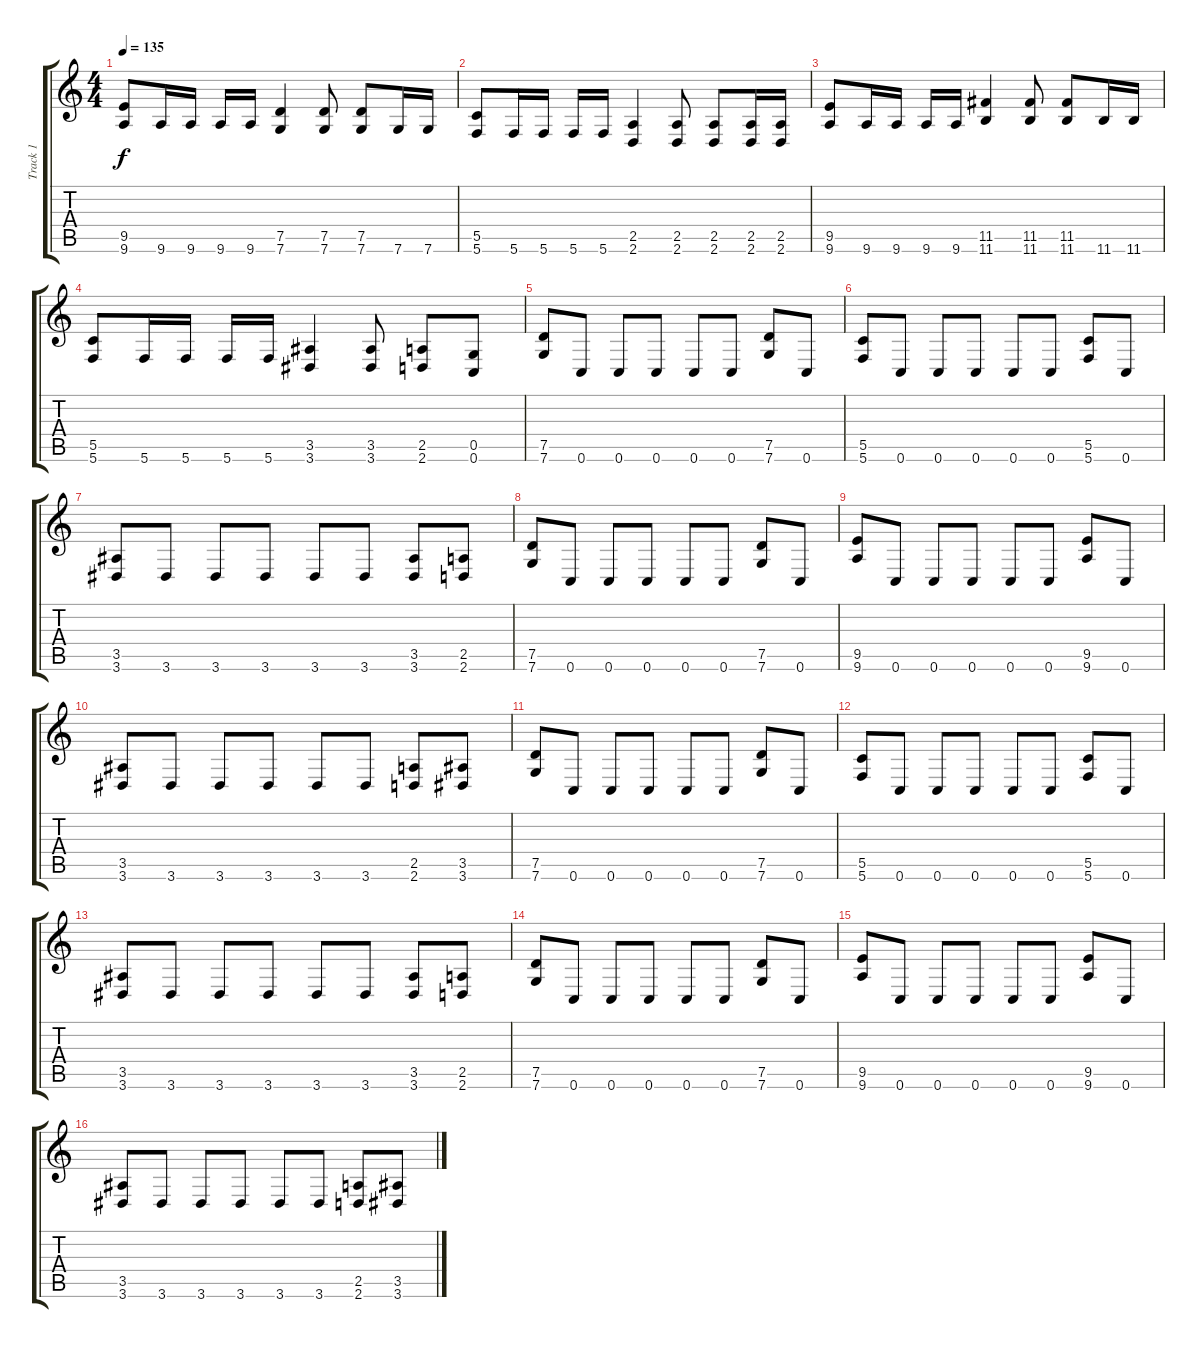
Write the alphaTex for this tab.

\track ("Track 1" "Track 1") {instrument distortionguitar}
\staff {score tabs}
\tuning (D4 A3 F3 C3 G2 C2) {hide}
\ts (4 4)
\tempo 135
\clef g2
\ks c
(9.5 9.6).8{dy f} 9.6.16 9.6.16 9.6.16 9.6.16 (7.5 7.6).4 (7.5 7.6).8 (7.5 7.6).8 7.6.16 7.6.16 |
(5.5 5.6).8 5.6.16 5.6.16 5.6.16 5.6.16 (2.5 2.6).4 (2.5 2.6).8 (2.5 2.6).8 (2.5 2.6).16 (2.5 2.6).16 |
(9.5 9.6).8 9.6.16 9.6.16 9.6.16 9.6.16 (11.5 11.6).4 (11.5 11.6).8 (11.5 11.6).8 11.6.16 11.6.16 |
(5.5 5.6).8 5.6.16 5.6.16 5.6.16 5.6.16 (3.5 3.6).4 (3.5 3.6).8 (2.5 2.6).8 (0.5 0.6).8 |
(7.5 7.6).8 0.6.8 0.6.8 0.6.8 0.6.8 0.6.8 (7.5 7.6).8 0.6.8 |
(5.5 5.6).8 0.6.8 0.6.8 0.6.8 0.6.8 0.6.8 (5.5 5.6).8 0.6.8 |
(3.5 3.6).8 3.6.8 3.6.8 3.6.8 3.6.8 3.6.8 (3.5 3.6).8 (2.5 2.6).8 |
(7.5 7.6).8 0.6.8 0.6.8 0.6.8 0.6.8 0.6.8 (7.5 7.6).8 0.6.8 |
(9.5 9.6).8 0.6.8 0.6.8 0.6.8 0.6.8 0.6.8 (9.5 9.6).8 0.6.8 |
(3.5 3.6).8 3.6.8 3.6.8 3.6.8 3.6.8 3.6.8 (2.5 2.6).8 (3.5 3.6).8 |
(7.5 7.6).8 0.6.8 0.6.8 0.6.8 0.6.8 0.6.8 (7.5 7.6).8 0.6.8 |
(5.5 5.6).8 0.6.8 0.6.8 0.6.8 0.6.8 0.6.8 (5.5 5.6).8 0.6.8 |
(3.5 3.6).8 3.6.8 3.6.8 3.6.8 3.6.8 3.6.8 (3.5 3.6).8 (2.5 2.6).8 |
(7.5 7.6).8 0.6.8 0.6.8 0.6.8 0.6.8 0.6.8 (7.5 7.6).8 0.6.8 |
(9.5 9.6).8 0.6.8 0.6.8 0.6.8 0.6.8 0.6.8 (9.5 9.6).8 0.6.8 |
(3.5 3.6).8 3.6.8 3.6.8 3.6.8 3.6.8 3.6.8 (2.5 2.6).8 (3.5 3.6).8
